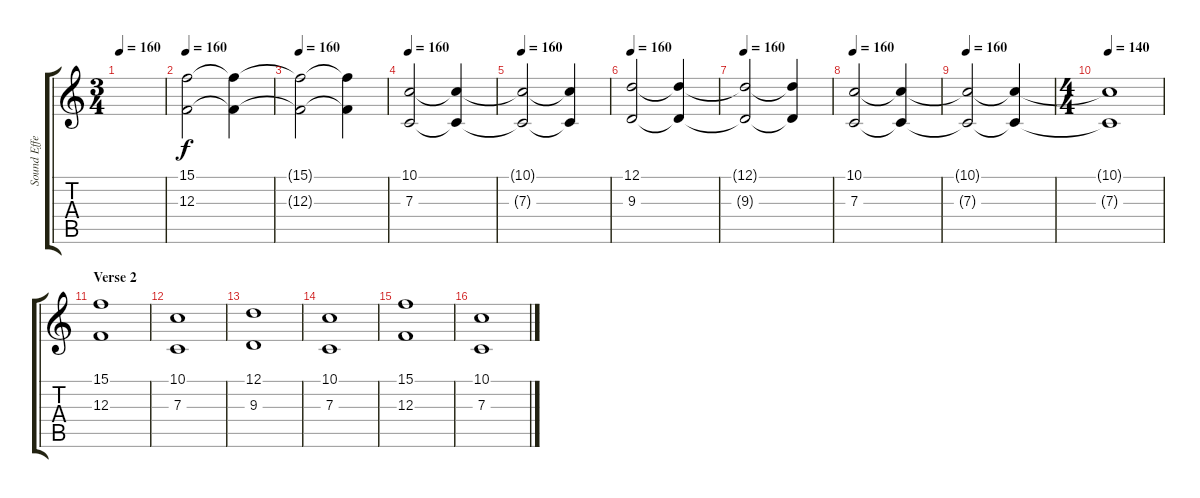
\track ("Sound Effects" "Sound Effe") {instrument stringensemble1}
\staff {score tabs}
\tuning (D4 A3 F3 C3 G2 C2) {hide}
\ts (3 4)
\tempo 160
\clef g2
\ks c
|
\tempo 160
(15.1 12.3).2 (15.1{t} 12.3{t}).4 |
\tempo 160
(15.1{t} 12.3{t}).2 (15.1{t} 12.3{t}).4 |
\tempo 160
(10.1 7.3).2 (10.1{t} 7.3{t}).4 |
\tempo 160
(10.1{t} 7.3{t}).2 (10.1{t} 7.3{t}).4 |
\tempo 160
(12.1 9.3).2 (12.1{t} 9.3{t}).4 |
\tempo 160
(12.1{t} 9.3{t}).2 (12.1{t} 9.3{t}).4 |
\tempo 160
(10.1 7.3).2 (10.1{t} 7.3{t}).4 |
\tempo 160
(10.1{t} 7.3{t}).2 (10.1{t} 7.3{t}).4 |
\ts (4 4)
\tempo 140
(10.1{t} 7.3{t}).1 |
\section ("" "Verse 2")
(15.1 12.3).1 |
(10.1 7.3).1 |
(12.1 9.3).1 |
(10.1 7.3).1 |
(15.1 12.3).1 |
(10.1 7.3).1
